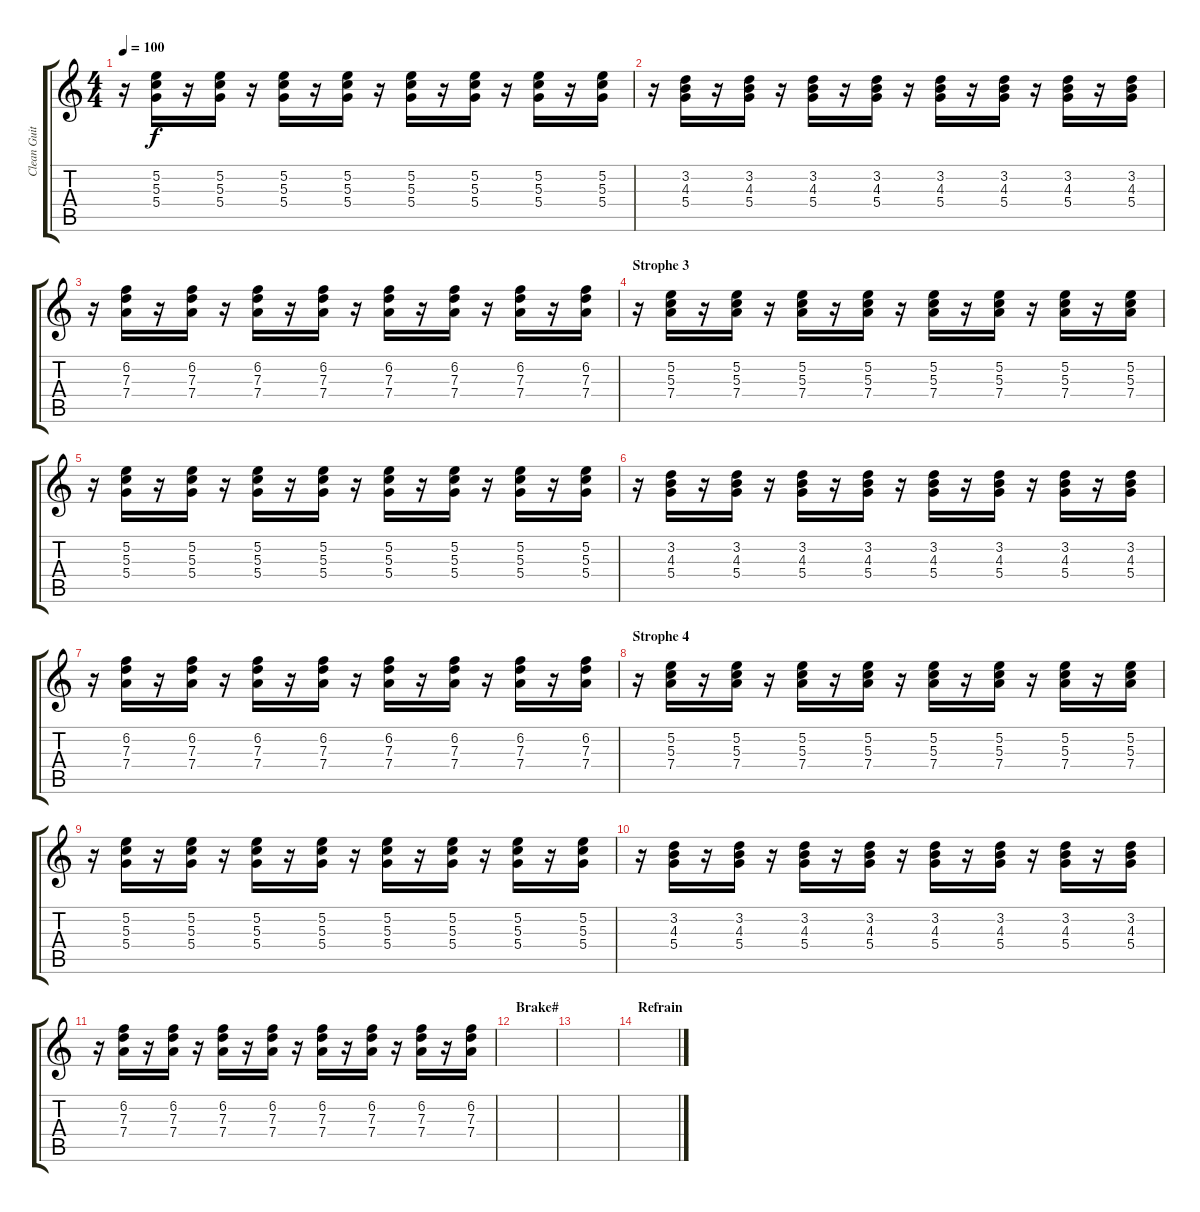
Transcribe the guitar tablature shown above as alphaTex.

\track ("Clean Guitar" "Clean Guit") {instrument electricguitarclean}
\staff {score tabs}
\tuning (E4 B3 G3 D3 A2 E2) {hide}
\ts (4 4)
\tempo 100
\clef g2
\ks c
r.16{dy f} (5.2 5.3 5.4).16 r.16 (5.2 5.3 5.4).16 r.16 (5.2 5.3 5.4).16 r.16 (5.2 5.3 5.4).16 r.16 (5.2 5.3 5.4).16 r.16 (5.2 5.3 5.4).16 r.16 (5.2 5.3 5.4).16 r.16 (5.2 5.3 5.4).16 |
r.16 (3.2 4.3 5.4).16 r.16 (3.2 4.3 5.4).16 r.16 (3.2 4.3 5.4).16 r.16 (3.2 4.3 5.4).16 r.16 (3.2 4.3 5.4).16 r.16 (3.2 4.3 5.4).16 r.16 (3.2 4.3 5.4).16 r.16 (3.2 4.3 5.4).16 |
r.16 (6.2 7.3 7.4).16 r.16 (6.2 7.3 7.4).16 r.16 (6.2 7.3 7.4).16 r.16 (6.2 7.3 7.4).16 r.16 (6.2 7.3 7.4).16 r.16 (6.2 7.3 7.4).16 r.16 (6.2 7.3 7.4).16 r.16 (6.2 7.3 7.4).16 |
\section ("" "Strophe 3")
r.16 (5.2 5.3 7.4).16 r.16 (5.2 5.3 7.4).16 r.16 (5.2 5.3 7.4).16 r.16 (5.2 5.3 7.4).16 r.16 (5.2 5.3 7.4).16 r.16 (5.2 5.3 7.4).16 r.16 (5.2 5.3 7.4).16 r.16 (5.2 5.3 7.4).16 |
r.16 (5.2 5.3 5.4).16 r.16 (5.2 5.3 5.4).16 r.16 (5.2 5.3 5.4).16 r.16 (5.2 5.3 5.4).16 r.16 (5.2 5.3 5.4).16 r.16 (5.2 5.3 5.4).16 r.16 (5.2 5.3 5.4).16 r.16 (5.2 5.3 5.4).16 |
r.16 (3.2 4.3 5.4).16 r.16 (3.2 4.3 5.4).16 r.16 (3.2 4.3 5.4).16 r.16 (3.2 4.3 5.4).16 r.16 (3.2 4.3 5.4).16 r.16 (3.2 4.3 5.4).16 r.16 (3.2 4.3 5.4).16 r.16 (3.2 4.3 5.4).16 |
r.16 (6.2 7.3 7.4).16 r.16 (6.2 7.3 7.4).16 r.16 (6.2 7.3 7.4).16 r.16 (6.2 7.3 7.4).16 r.16 (6.2 7.3 7.4).16 r.16 (6.2 7.3 7.4).16 r.16 (6.2 7.3 7.4).16 r.16 (6.2 7.3 7.4).16 |
\section ("" "Strophe 4")
r.16 (5.2 5.3 7.4).16 r.16 (5.2 5.3 7.4).16 r.16 (5.2 5.3 7.4).16 r.16 (5.2 5.3 7.4).16 r.16 (5.2 5.3 7.4).16 r.16 (5.2 5.3 7.4).16 r.16 (5.2 5.3 7.4).16 r.16 (5.2 5.3 7.4).16 |
r.16 (5.2 5.3 5.4).16 r.16 (5.2 5.3 5.4).16 r.16 (5.2 5.3 5.4).16 r.16 (5.2 5.3 5.4).16 r.16 (5.2 5.3 5.4).16 r.16 (5.2 5.3 5.4).16 r.16 (5.2 5.3 5.4).16 r.16 (5.2 5.3 5.4).16 |
r.16 (3.2 4.3 5.4).16 r.16 (3.2 4.3 5.4).16 r.16 (3.2 4.3 5.4).16 r.16 (3.2 4.3 5.4).16 r.16 (3.2 4.3 5.4).16 r.16 (3.2 4.3 5.4).16 r.16 (3.2 4.3 5.4).16 r.16 (3.2 4.3 5.4).16 |
r.16 (6.2 7.3 7.4).16 r.16 (6.2 7.3 7.4).16 r.16 (6.2 7.3 7.4).16 r.16 (6.2 7.3 7.4).16 r.16 (6.2 7.3 7.4).16 r.16 (6.2 7.3 7.4).16 r.16 (6.2 7.3 7.4).16 r.16 (6.2 7.3 7.4).16 |
\section ("" "Brake#")
|
|
\section ("" "Refrain")
